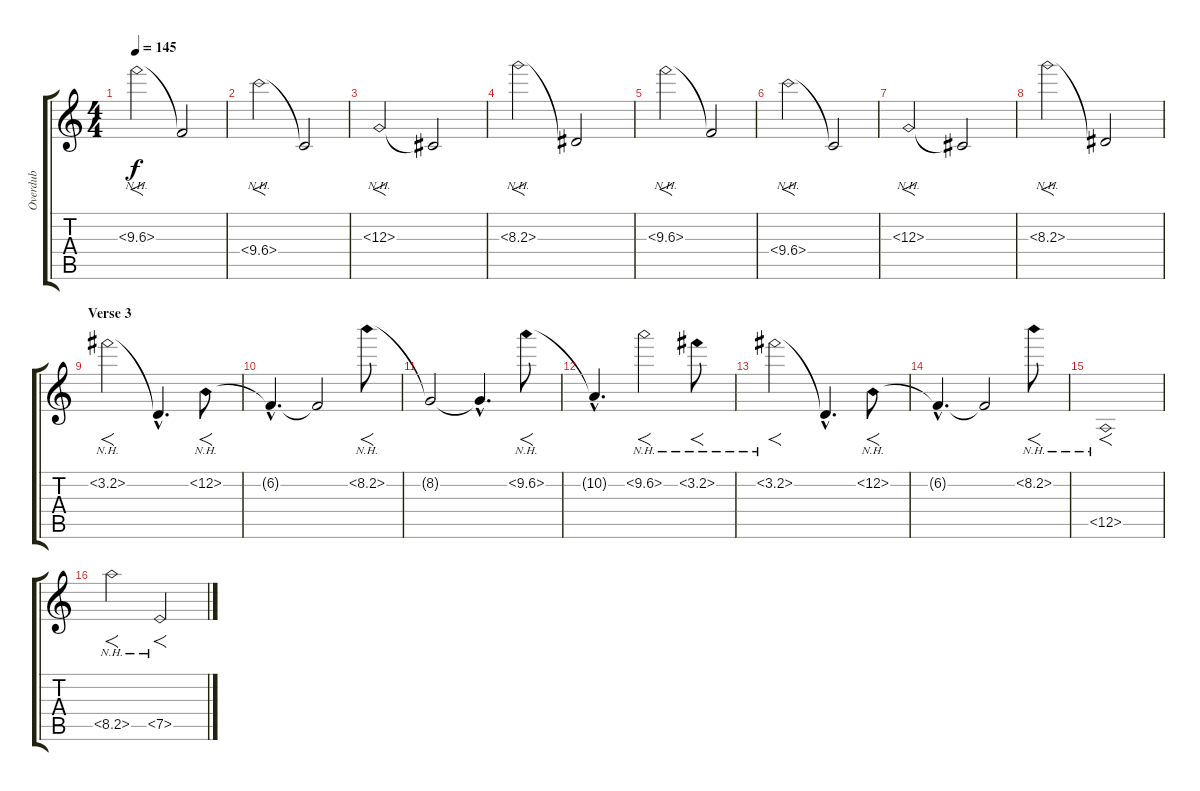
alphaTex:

\track ("Overdub" "Overdub") {instrument lead2sawtooth}
\staff {score tabs}
\tuning (E4 B3 G3 D3 A2 D2) {hide}
\ts (4 4)
\tempo 145
\clef g2
\ks c
10.3{nh}.2{f dy f balance 16} 10.3{t}.2 |
10.4{nh}.2{f balance 0} 10.4{t}.2 |
6.3{nh}.2{f balance 16} 6.3{t}.2 |
8.3{nh}.2{f balance 0} 8.3{t}.2 |
10.3{nh}.2{f balance 16} 10.3{t}.2 |
10.4{nh}.2{f balance 0} 10.4{t}.2 |
6.3{nh}.2{f balance 16} 6.3{t}.2 |
8.3{nh}.2{f balance 0} 8.3{t}.2 |
\section ("" "Verse 3")
3.2{nh}.2{f balance 0} 3.2{hac t}.4{d} 6.2{nh}.8{f} |
6.2{hac t}.4{d} 6.2{t}.2 8.2{nh}.8{f} |
8.2{t}.2{balance 0} 8.2{hac t}.4{d} 10.2{nh}.8{f} |
10.2{hac t}.4{d} 10.2{nh}.2{f} 3.2{nh}.8{f} |
3.2{nh}.2{f balance 0} 3.2{hac t}.4{d} 6.2{nh}.8{f} |
6.2{hac t}.4{d} 6.2{t}.2 8.2{nh}.8{f} |
6.5{nh}.1{f} |
8.5{nh}.2{f} 7.5{nh}.2{f}
